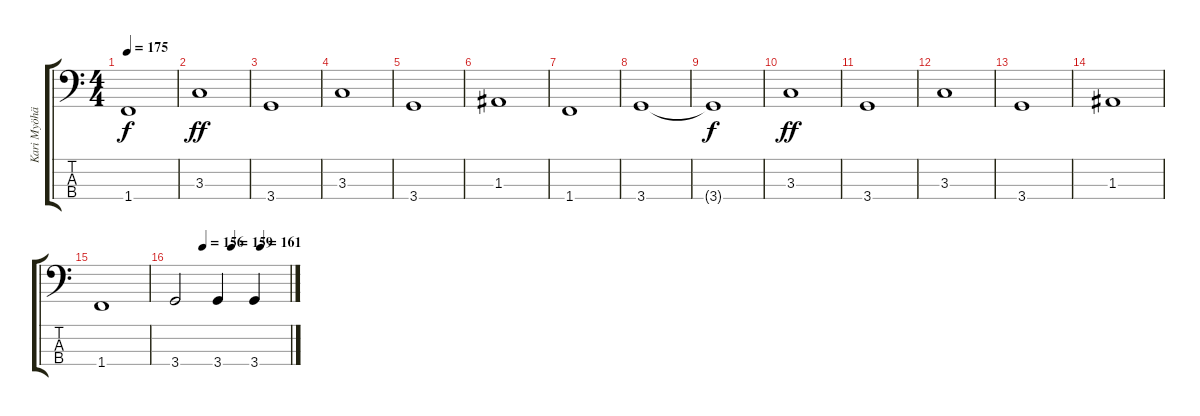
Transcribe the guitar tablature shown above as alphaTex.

\track ("Kari Myöhänen-Bass" "Kari Myöhä") {instrument electricbassfinger}
\staff {score tabs}
\tuning (G2 D2 A1 E1) {hide}
\ts (4 4)
\tempo 175
\clef f4
\ks c
1.4{t}.1{dy f} |
3.3.1{dy ff} |
3.4.1 |
3.3.1 |
3.4.1 |
1.3.1 |
1.4.1 |
3.4.1 |
3.4{t}.1{dy f} |
3.3.1{dy ff} |
3.4.1 |
3.3.1 |
3.4.1 |
1.3.1 |
1.4.1 |
\tempo (156 0.25)
\tempo (159 0.5)
\tempo (161 0.75)
3.4.2 3.4.4 3.4.4
